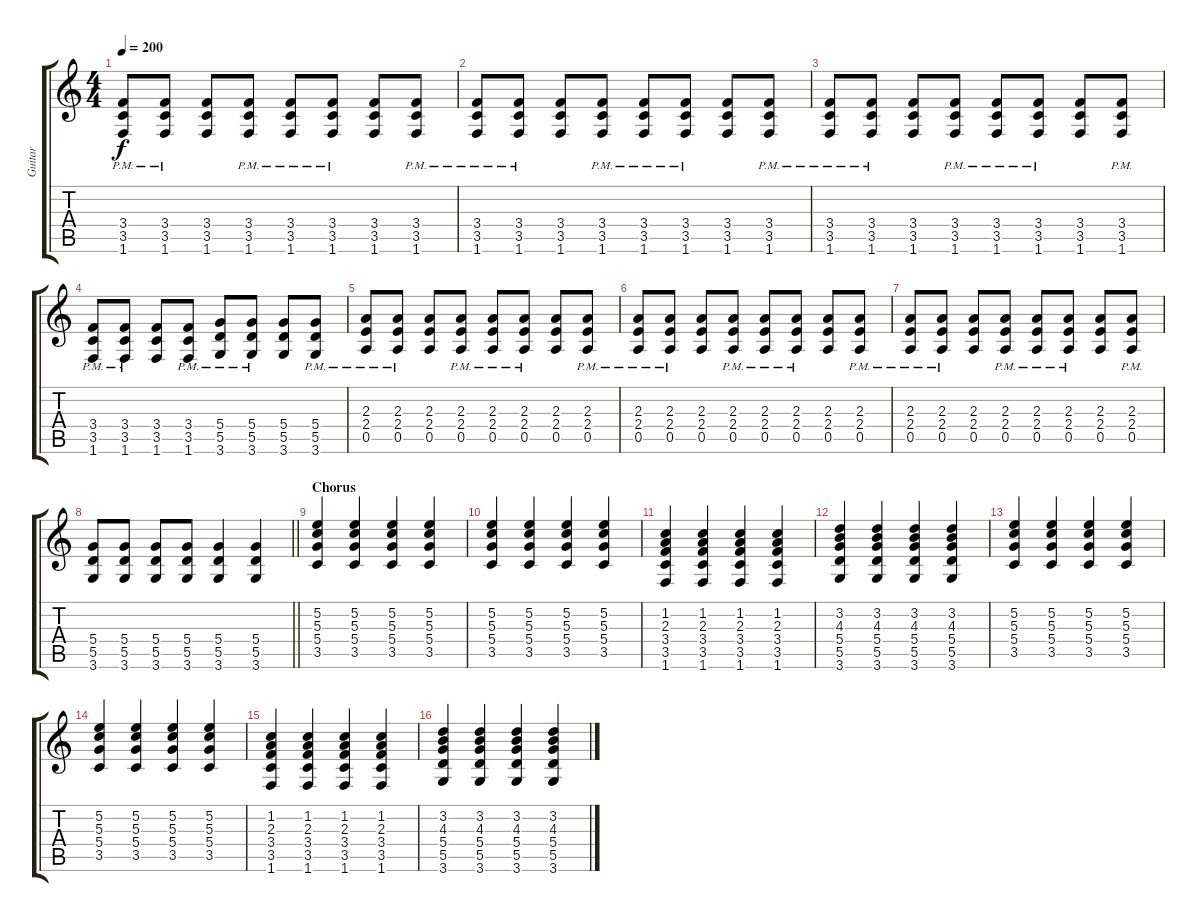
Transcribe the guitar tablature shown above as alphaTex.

\track ("Guitar " "Guitar ") {instrument overdrivenguitar}
\staff {score tabs}
\tuning (E4 B3 G3 D3 A2 E2) {hide}
\ts (4 4)
\tempo 200
\clef g2
\ks c
(3.4{pm} 3.5{pm} 1.6{pm}).8{dy f} (3.4{pm} 3.5{pm} 1.6{pm}).8 (3.4 3.5 1.6).8 (3.4{pm} 3.5{pm} 1.6{pm}).8 (3.4{pm} 3.5{pm} 1.6{pm}).8 (3.4{pm} 3.5{pm} 1.6{pm}).8 (3.4 3.5 1.6).8 (3.4{pm} 3.5{pm} 1.6{pm}).8 |
(3.4{pm} 3.5{pm} 1.6{pm}).8 (3.4{pm} 3.5{pm} 1.6{pm}).8 (3.4 3.5 1.6).8 (3.4{pm} 3.5{pm} 1.6{pm}).8 (3.4{pm} 3.5{pm} 1.6{pm}).8 (3.4{pm} 3.5{pm} 1.6{pm}).8 (3.4 3.5 1.6).8 (3.4{pm} 3.5{pm} 1.6{pm}).8 |
(3.4{pm} 3.5{pm} 1.6{pm}).8 (3.4{pm} 3.5{pm} 1.6{pm}).8 (3.4 3.5 1.6).8 (3.4{pm} 3.5{pm} 1.6{pm}).8 (3.4{pm} 3.5{pm} 1.6{pm}).8 (3.4{pm} 3.5{pm} 1.6{pm}).8 (3.4 3.5 1.6).8 (3.4{pm} 3.5{pm} 1.6{pm}).8 |
(3.4{pm} 3.5{pm} 1.6{pm}).8 (3.4{pm} 3.5{pm} 1.6{pm}).8 (3.4 3.5 1.6).8 (3.4{pm} 3.5{pm} 1.6{pm}).8 (5.4{pm} 5.5{pm} 3.6{pm}).8 (5.4{pm} 5.5{pm} 3.6{pm}).8 (5.4 5.5 3.6).8 (5.4{pm} 5.5{pm} 3.6{pm}).8 |
(2.3{pm} 2.4{pm} 0.5{pm}).8 (2.3{pm} 2.4{pm} 0.5{pm}).8 (2.3 2.4 0.5).8 (2.3{pm} 2.4{pm} 0.5{pm}).8 (2.3{pm} 2.4{pm} 0.5{pm}).8 (2.3{pm} 2.4{pm} 0.5{pm}).8 (2.3 2.4 0.5).8 (2.3{pm} 2.4{pm} 0.5{pm}).8 |
(2.3{pm} 2.4{pm} 0.5{pm}).8 (2.3{pm} 2.4{pm} 0.5{pm}).8 (2.3 2.4 0.5).8 (2.3{pm} 2.4{pm} 0.5{pm}).8 (2.3{pm} 2.4{pm} 0.5{pm}).8 (2.3{pm} 2.4{pm} 0.5{pm}).8 (2.3 2.4 0.5).8 (2.3{pm} 2.4{pm} 0.5{pm}).8 |
(2.3{pm} 2.4{pm} 0.5{pm}).8 (2.3{pm} 2.4{pm} 0.5{pm}).8 (2.3 2.4 0.5).8 (2.3{pm} 2.4{pm} 0.5{pm}).8 (2.3{pm} 2.4{pm} 0.5{pm}).8 (2.3{pm} 2.4{pm} 0.5{pm}).8 (2.3 2.4 0.5).8 (2.3{pm} 2.4{pm} 0.5{pm}).8 |
\barLineRight lightlight
(5.4 5.5 3.6).8 (5.4 5.5 3.6).8 (5.4 5.5 3.6).8 (5.4 5.5 3.6).8 (5.4 5.5 3.6).4 (5.4 5.5 3.6).4 |
\section ("" "Chorus")
(5.2 5.3 5.4 3.5).4 (5.2 5.3 5.4 3.5).4 (5.2 5.3 5.4 3.5).4 (5.2 5.3 5.4 3.5).4 |
(5.2 5.3 5.4 3.5).4 (5.2 5.3 5.4 3.5).4 (5.2 5.3 5.4 3.5).4 (5.2 5.3 5.4 3.5).4 |
(1.2 2.3 3.4 3.5 1.6).4 (1.2 2.3 3.4 3.5 1.6).4 (1.2 2.3 3.4 3.5 1.6).4 (1.2 2.3 3.4 3.5 1.6).4 |
(3.2 4.3 5.4 5.5 3.6).4 (3.2 4.3 5.4 5.5 3.6).4 (3.2 4.3 5.4 5.5 3.6).4 (3.2 4.3 5.4 5.5 3.6).4 |
(5.2 5.3 5.4 3.5).4 (5.2 5.3 5.4 3.5).4 (5.2 5.3 5.4 3.5).4 (5.2 5.3 5.4 3.5).4 |
(5.2 5.3 5.4 3.5).4 (5.2 5.3 5.4 3.5).4 (5.2 5.3 5.4 3.5).4 (5.2 5.3 5.4 3.5).4 |
(1.2 2.3 3.4 3.5 1.6).4 (1.2 2.3 3.4 3.5 1.6).4 (1.2 2.3 3.4 3.5 1.6).4 (1.2 2.3 3.4 3.5 1.6).4 |
(3.2 4.3 5.4 5.5 3.6).4 (3.2 4.3 5.4 5.5 3.6).4 (3.2 4.3 5.4 5.5 3.6).4 (3.2 4.3 5.4 5.5 3.6).4
